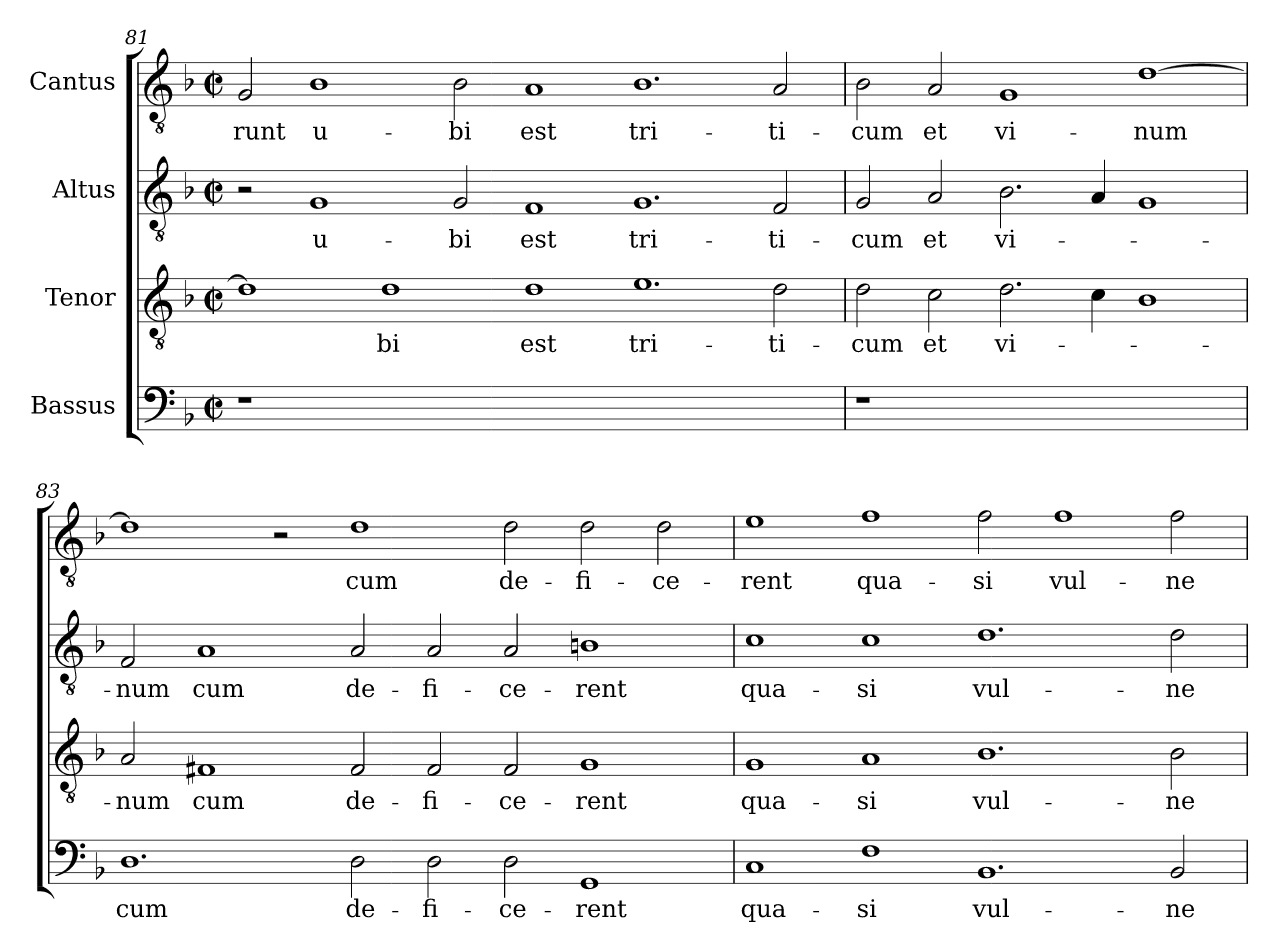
**kern	**text	**kern	**text	**kern	**text	**kern	**text
*part4	*part4	*part3	*part3	*part2	*part2	*part1	*part1
*staff4	*staff4	*staff3	*staff3	*staff2	*staff2	*staff1	*staff1
*I"Bassus	*	*I"Tenor	*	*I"Altus	*	*I"Cantus	*
*clefF4	*	*clefGv2	*	*clefGv2	*	*clefGv2	*
*k[b-]	*	*k[b-]	*	*k[b-]	*	*k[b-]	*
*F:	*	*F:	*	*F:	*	*F:	*
*M2/2	*	*M2/2	*	*M2/2	*	*M2/2	*
*met(c|)	*	*met(c|)	*	*met(c|)	*	*met(c|)	*
=81	=81	=81	=81	=81	=81	=81	=81
!	!	!	!	!	!	!	!LO:LY:b
1r	.	1d]	.	2r	.	2G/	-runt
!	!	!	!	!	!LO:LY:b	!	!LO:LY:b
.	.	.	.	1G	u-	1B-	u-
!	!	!	!LO:LY:b	!	!	!	!
00ryy	.	1d	-bi	.	.	.	.
!	!	!	!	!	!LO:LY:b	!	!LO:LY:b
.	.	.	.	2G/	-bi	2B-\	-bi
!	!	!	!LO:LY:b	!	!LO:LY:b	!	!LO:LY:b
.	.	1d	est	1F	est	1A	est
!	!	!	!LO:LY:b	!	!LO:LY:b	!	!LO:LY:b
.	.	1.e	tri-	1.G	tri-	1.B-	tri-
!	!	!	!LO:LY:b	!	!LO:LY:b	!	!LO:LY:b
.	.	2d\	-ti-	2F/	-ti-	2A/	-ti-
!!LO:LB:g=z
=82	=82	=82	=82	=82	=82	=82	=82
!	!	!	!LO:LY:b	!	!LO:LY:b	!	!LO:LY:b
1r	.	2d\	-cum	2G/	-cum	2B-\	-cum
!	!	!	!LO:LY:b	!	!LO:LY:b	!	!LO:LY:b
.	.	2c\	et	2A/	et	2A/	et
!	!	!	!LO:LY:b	!	!LO:LY:b	!	!LO:LY:b
0ryy	.	2.d\	vi-	2.B-\	vi-	1G	vi-
.	.	4c\	.	4A/	.	.	.
!	!	!	!	!	!	!	!LO:LY:b
.	.	1B-	.	1G	.	[1d	-num
=83	=83	=83	=83	=83	=83	=83	=83
!	!LO:LY:b	!	!LO:LY:b	!	!LO:LY:b	!	!
1.D	cum	2A/	-num	2F/	-num	1d]	.
!	!	!	!LO:LY:b	!	!LO:LY:b	!	!
.	.	1F#X	cum	1A	cum	.	.
.	.	.	.	.	.	2r	.
!	!LO:LY:b	!	!LO:LY:b	!	!LO:LY:b	!	!LO:LY:b
2D\	de-	2F#/	de-	2A/	de-	1d	cum
!	!LO:LY:b	!	!LO:LY:b	!	!LO:LY:b	!	!
2D\	-fi-	2F#/	-fi-	2A/	-fi-	.	.
!	!LO:LY:b	!	!LO:LY:b	!	!LO:LY:b	!	!LO:LY:b
2D\	-ce-	2F#/	-ce-	2A/	-ce-	2d\	de-
!	!LO:LY:b	!	!LO:LY:b	!	!LO:LY:b	!	!LO:LY:b
1GG	-rent	1G	-rent	1Bn	-rent	2d\	-fi-
!	!	!	!	!	!	!	!LO:LY:b
.	.	.	.	.	.	2d\	-ce-
=84	=84	=84	=84	=84	=84	=84	=84
!	!LO:LY:b	!	!LO:LY:b	!	!LO:LY:b	!	!LO:LY:b
1C	qua-	1G	qua-	1c	qua-	1e	-rent
!	!LO:LY:b	!	!LO:LY:b	!	!LO:LY:b	!	!LO:LY:b
1F	-si	1A	-si	1c	-si	1f	qua-
!	!LO:LY:b	!	!LO:LY:b	!	!LO:LY:b	!	!LO:LY:b
1.BB-	vul-	1.B-	vul-	1.d	vul-	2f\	-si
!	!	!	!	!	!	!	!LO:LY:b
.	.	.	.	.	.	1f	vul-
!	!LO:LY:b	!	!LO:LY:b	!	!LO:LY:b	!	!LO:LY:b
2BB-/	-ne-	2B-\	-ne-	2d\	-ne-	2f\	-ne-
=	=	=	=	=	=	=	=
*-	*-	*-	*-	*-	*-	*-	*-
